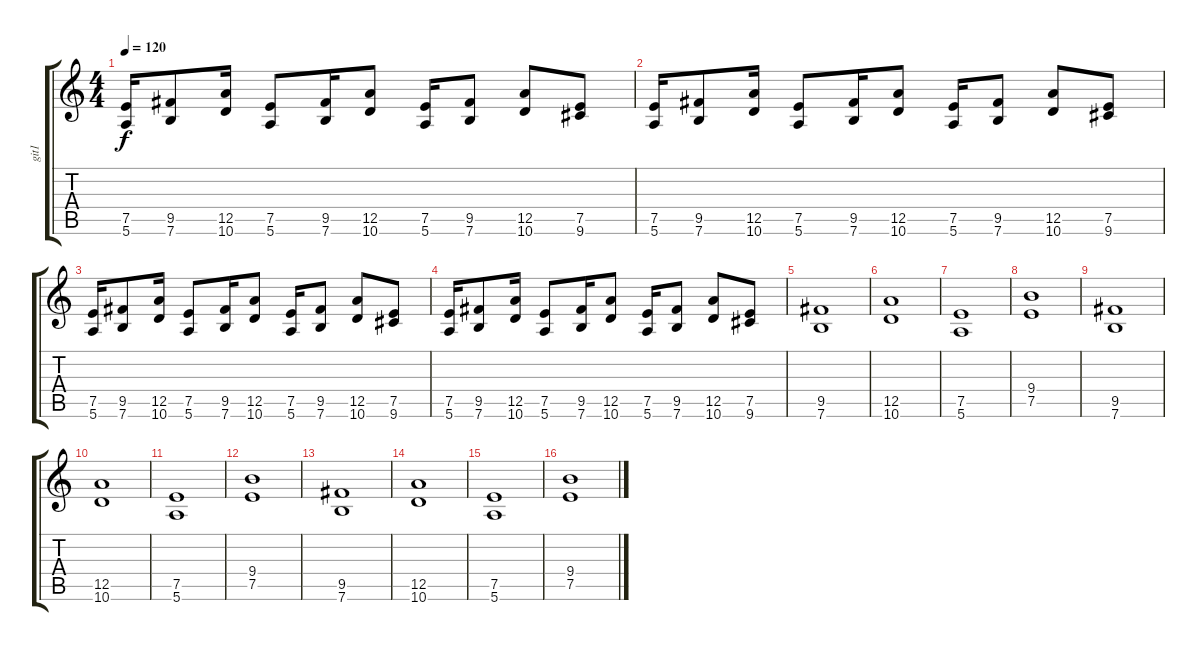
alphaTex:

\track ("git1" "git1") {instrument overdrivenguitar}
\staff {score tabs}
\tuning (E4 B3 G3 D3 A2 E2) {hide}
\ts (4 4)
\tempo 120
\clef g2
\ks c
(7.5 5.6).16{dy f} (9.5 7.6).8 (12.5 10.6).16 (7.5 5.6).8 (9.5 7.6).16 (12.5 10.6).8 (7.5 5.6).16 (9.5 7.6).8 (12.5 10.6).8 (7.5 9.6).8 |
(7.5 5.6).16 (9.5 7.6).8 (12.5 10.6).16 (7.5 5.6).8 (9.5 7.6).16 (12.5 10.6).8 (7.5 5.6).16 (9.5 7.6).8 (12.5 10.6).8 (7.5 9.6).8 |
(7.5 5.6).16 (9.5 7.6).8 (12.5 10.6).16 (7.5 5.6).8 (9.5 7.6).16 (12.5 10.6).8 (7.5 5.6).16 (9.5 7.6).8 (12.5 10.6).8 (7.5 9.6).8 |
(7.5 5.6).16 (9.5 7.6).8 (12.5 10.6).16 (7.5 5.6).8 (9.5 7.6).16 (12.5 10.6).8 (7.5 5.6).16 (9.5 7.6).8 (12.5 10.6).8 (7.5 9.6).8 |
(9.5 7.6).1 |
(12.5 10.6).1 |
(7.5 5.6).1 |
(9.4 7.5).1 |
(9.5 7.6).1 |
(12.5 10.6).1 |
(7.5 5.6).1 |
(9.4 7.5).1 |
(9.5 7.6).1 |
(12.5 10.6).1 |
(7.5 5.6).1 |
(9.4 7.5).1
